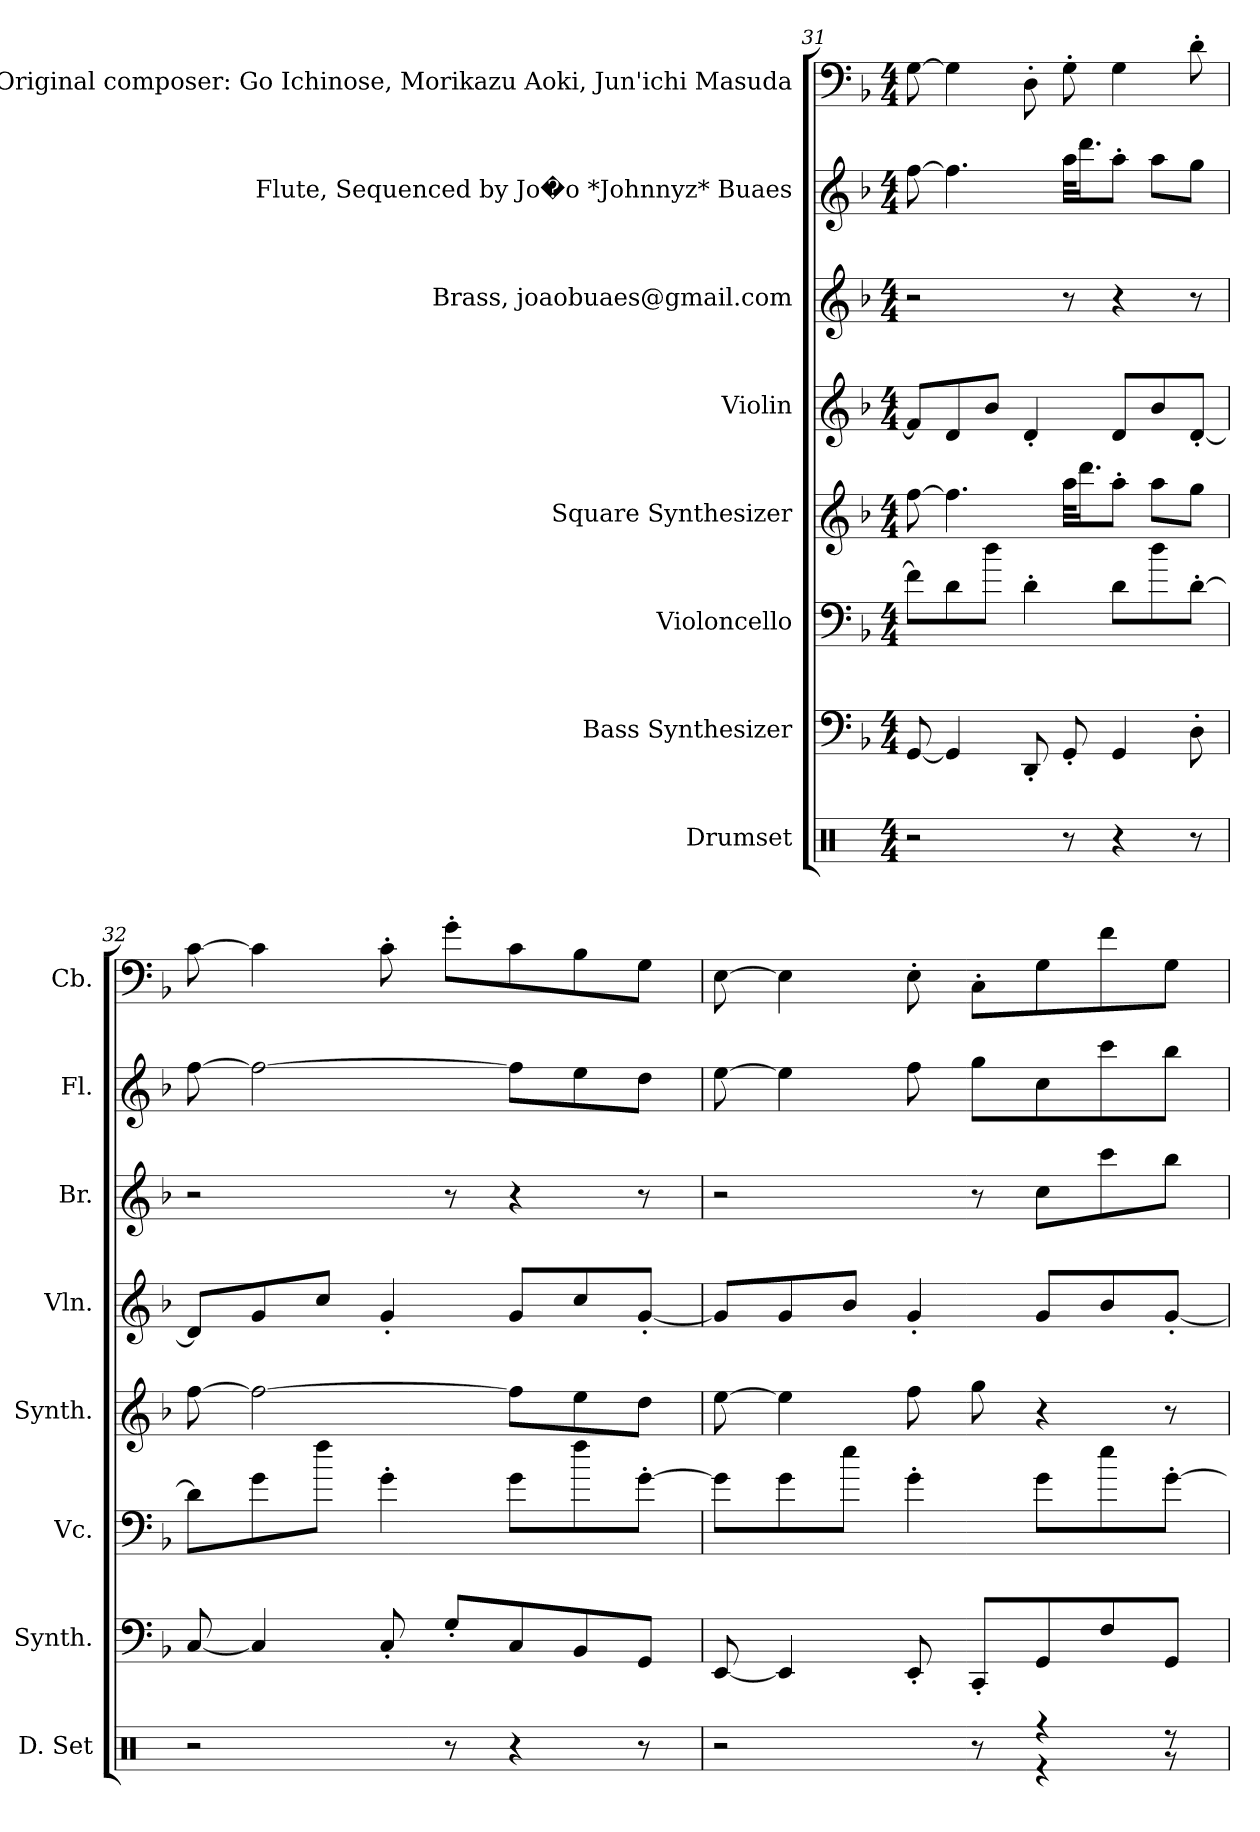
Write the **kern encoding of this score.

**kern	**kern	**kern	**kern	**kern	**kern	**kern	**kern
*part8	*part7	*part6	*part5	*part4	*part3	*part2	*part1
*staff8	*staff7	*staff6	*staff5	*staff4	*staff3	*staff2	*staff1
*I"Drumset	*I"Bass Synthesizer	*I"Violoncello	*I"Square Synthesizer	*I"Violin	*I"Brass, joaobuaes@gmail.com	*I"Flute, Sequenced by Jo�o *Johnnyz* Buaes	*I"Contrabass, Original composer: Go Ichinose, Morikazu Aoki, Jun'ichi Masuda
*I'D. Set	*I'Synth.	*I'Vc.	*I'Synth.	*I'Vln.	*I'Br.	*I'Fl.	*I'Cb.
*clefX	*clefF4	*clefF4	*clefG2	*clefG2	*clefG2	*clefG2	*clefF4
*	*	*	*	*	*	*	*ITrd7c12
*k[]	*k[b-]	*k[b-]	*k[b-]	*k[b-]	*k[b-]	*k[b-]	*k[b-]
*M4/4	*M4/4	*M4/4	*M4/4	*M4/4	*M4/4	*M4/4	*M4/4
=31	=31	=31	=31	=31	=31	=31	=31
2r	[8GG/	8f\L]	[8ff\	8f/L]	2r	[8ff\	[8GG\
.	4GG/]	8d\	4.ff\]	8d/	.	4.ff\]	4GG\]
.	.	8dd\J	.	8b-/J	.	.	.
.	8DD'/	4d'\	.	4d'/	.	.	8DD'\
8r	8GG'/	.	32aa\KLL	.	8r	32aa\KLL	8GG'\
.	.	.	16.ddd\J	.	.	16.ddd\J	.
4r	4GG/	8d\L	8aa'\J	8d/L	4r	8aa'\J	4GG\
.	.	8dd\	8aa\L	8b-/	.	8aa\L	.
8r	8D'\	[8d'\J	8gg\J	[8d'/J	8r	8gg\J	8D'\
=32	=32	=32	=32	=32	=32	=32	=32
2r	[8C/	8d\L]	[8ff\	8d/L]	2r	[8ff\	[8C\
.	4C/]	8g\	2ff\_	8g/	.	2ff\_	4C\]
.	.	8ff\J	.	8cc/J	.	.	.
.	8C'/	4g'\	.	4g'/	.	.	8C'\
8r	8G'/L	.	.	.	8r	.	8G'\L
4r	8C/	8g\L	8ff\L]	8g/L	4r	8ff\L]	8C\
.	8BB-/	8ff\	8ee\	8cc/	.	8ee\	8BB-\
8r	8GG/J	[8g'\J	8dd\J	[8g'/J	8r	8dd\J	8GG\J
!!LO:PB:g=z
=33	=33	=33	=33	=33	=33	=33	=33
*^	*	*	*	*	*	*	*
2r	8ryy	[8EE/	8g\L]	[8ee\	8g/L]	2r	[8ee\	[8EE\
*v	*v	*	*	*	*	*	*	*
.	4EE/]	8g\	4ee\]	8g/	.	4ee\]	4EE\]
.	.	8ee\J	.	8b-/J	.	.	.
.	8EE'/	4g'\	8ff\	4g'/	.	8ff\	8EE'\
8r	8CC'/L	.	8gg\	.	8r	8gg\L	8CC'\L
*^	*	*	*	*	*	*	*
4r	4r	8GG/	8g\L	4r	8g/L	8cc\L	8cc\	8GG\
.	.	8F/	8ee\	.	8b-/	8ccc\	8ccc\	8F\
8r	8r	8GG/J	[8g'\J	8r	[8g'/J	8bb-\J	8bb-\J	8GG\J
*v	*v	*	*	*	*	*	*	*
=	=	=	=	=	=	=	=
*-	*-	*-	*-	*-	*-	*-	*-
